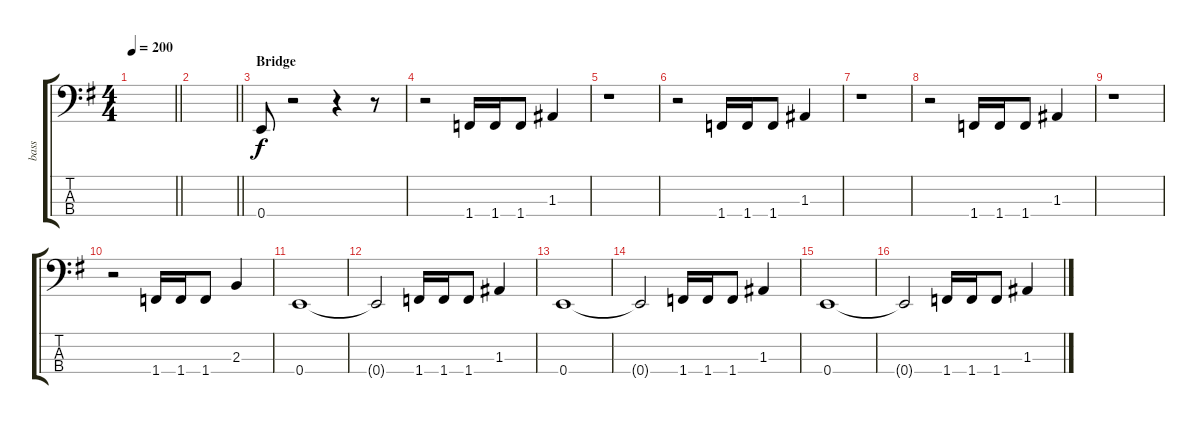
\track ("bass" "bass") {instrument electricbassfinger}
\staff {score tabs}
\tuning (G2 D2 A1 E1) {hide}
\ts (4 4)
\tempo 200
\clef f4
\barLineRight lightlight
\ks eminor
|
\barLineRight lightlight
|
\section ("" "Bridge")
0.4.8 r.2 r.4 r.8 |
r.2 1.4.16 1.4.16 1.4.8 1.3.4 |
r.1 |
r.2 1.4.16 1.4.16 1.4.8 1.3.4 |
r.1 |
r.2 1.4.16 1.4.16 1.4.8 1.3.4 |
r.1 |
r.2 1.4.16 1.4.16 1.4.8 2.3.4 |
0.4.1 |
0.4{t}.2 1.4.16 1.4.16 1.4.8 1.3.4 |
0.4.1 |
0.4{t}.2 1.4.16 1.4.16 1.4.8 1.3.4 |
0.4.1 |
0.4{t}.2 1.4.16 1.4.16 1.4.8 1.3.4
